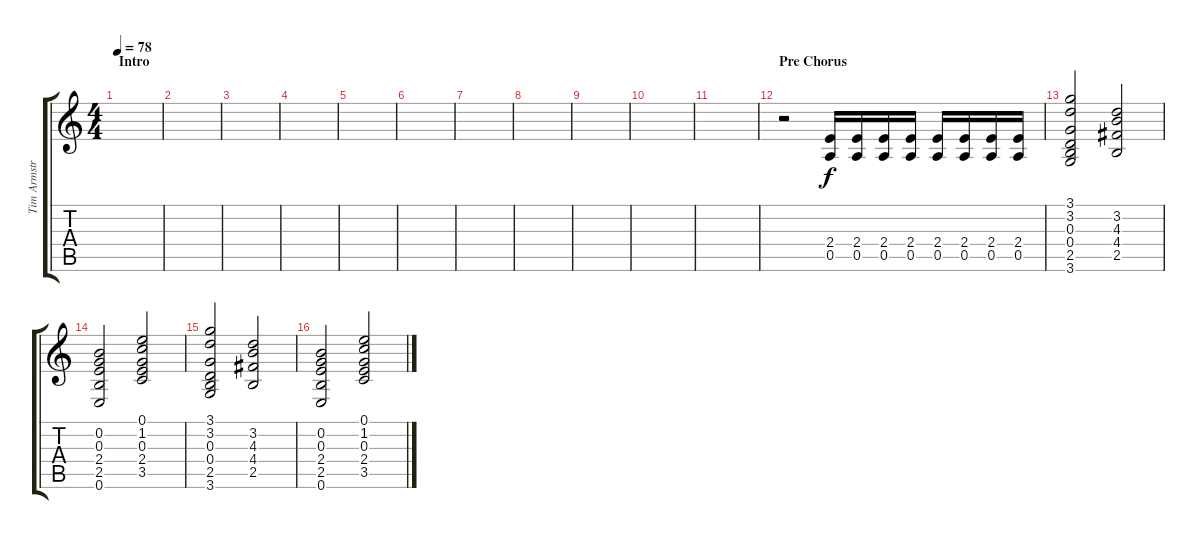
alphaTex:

\track ("Tim Armstrong" "Tim Armstr") {instrument overdrivenguitar}
\staff {score tabs}
\tuning (E4 B3 G3 D3 A2 E2) {hide}
\ts (4 4)
\section ("" "Intro")
\tempo 78
\clef g2
\ks c
|
|
|
|
|
|
|
|
|
|
|
\section ("" "Pre Chorus")
r.2 (2.4 0.5).16 (2.4 0.5).16 (2.4 0.5).16 (2.4 0.5).16 (2.4 0.5).16 (2.4 0.5).16 (2.4 0.5).16 (2.4 0.5).16 |
(3.1 3.2 0.3 0.4 2.5 3.6).2 (3.2 4.3 4.4 2.5).2 |
(0.2 0.3 2.4 2.5 0.6).2 (0.1 1.2 0.3 2.4 3.5).2 |
(3.1 3.2 0.3 0.4 2.5 3.6).2 (3.2 4.3 4.4 2.5).2 |
(0.2 0.3 2.4 2.5 0.6).2 (0.1 1.2 0.3 2.4 3.5).2
